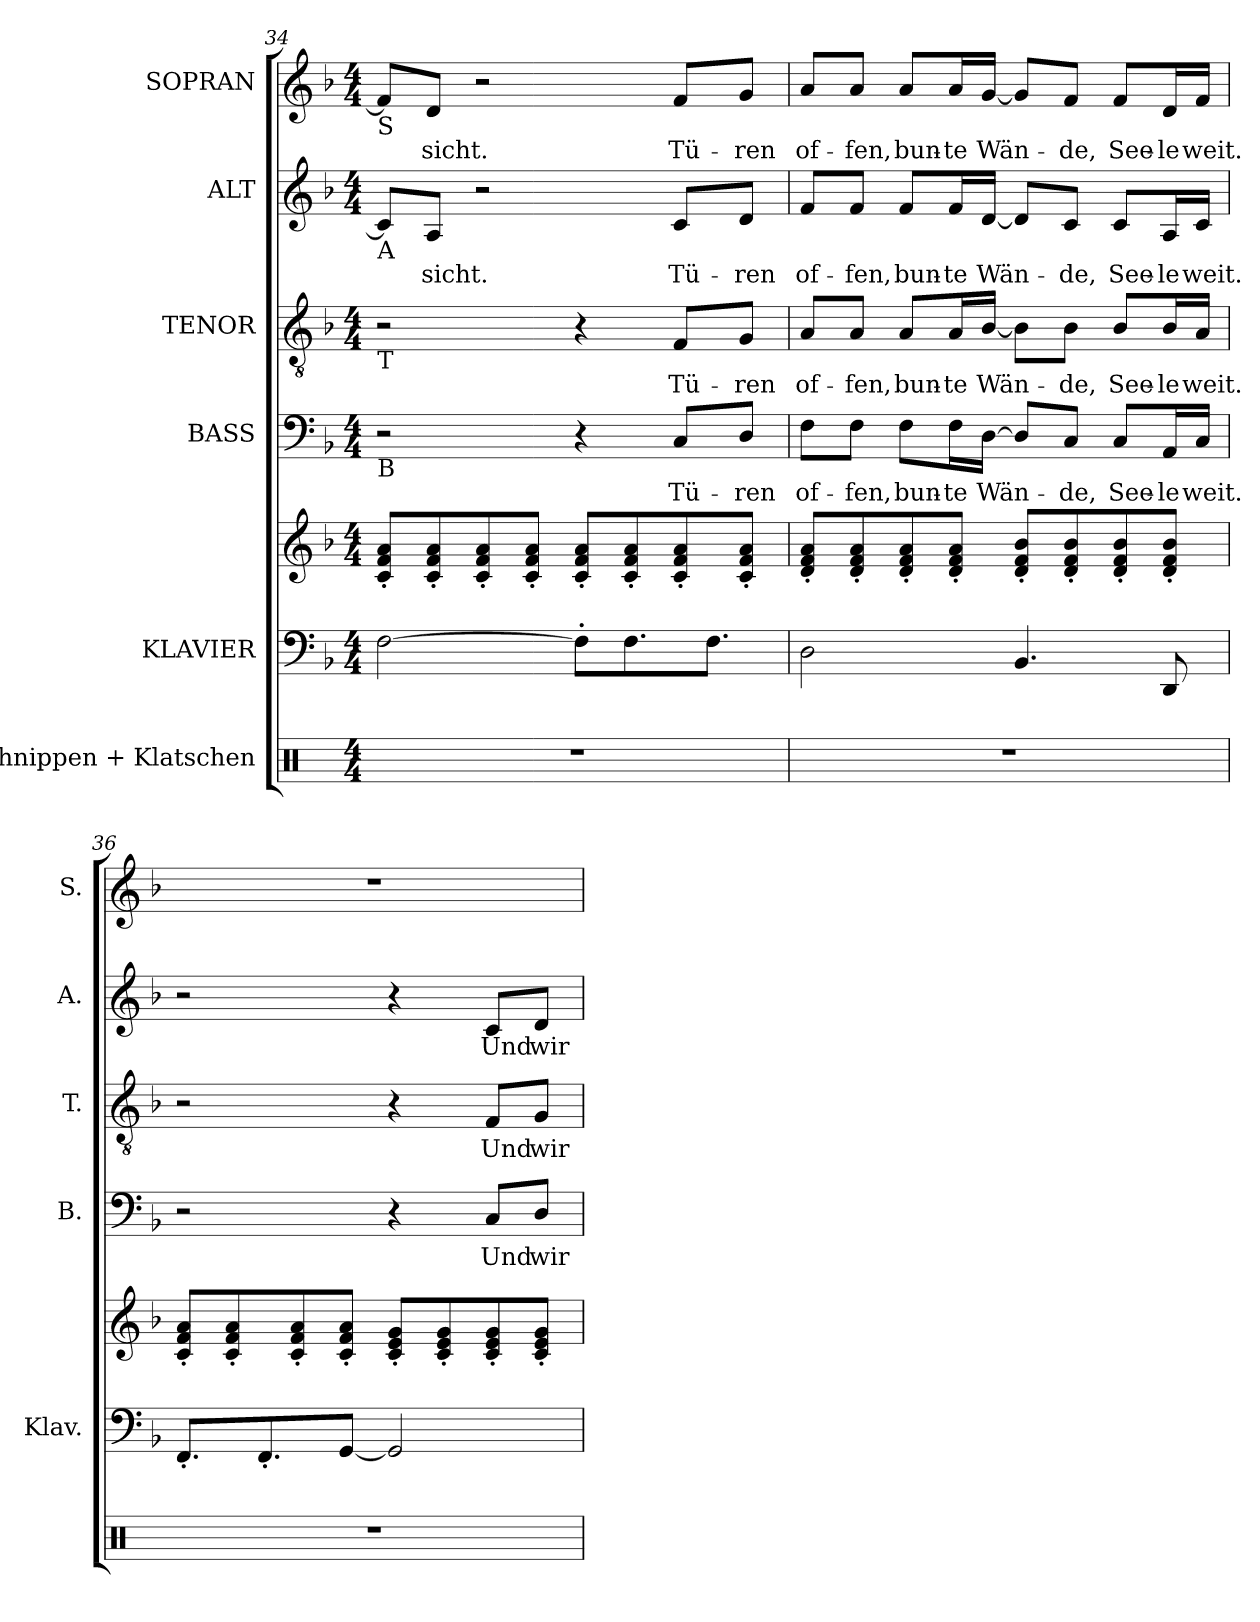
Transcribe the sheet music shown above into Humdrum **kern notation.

**kern	**kern	**kern	**kern	**text	**kern	**text	**kern	**text	**kern	**text
*part6	*part5	*part5	*part4	*part4	*part3	*part3	*part2	*part2	*part1	*part1
*staff7	*staff6	*staff5	*staff4	*staff4	*staff3	*staff3	*staff2	*staff2	*staff1	*staff1
*I"Schnippen + Klatschen	*I"KLAVIER	*	*I"BASS	*	*I"TENOR	*	*I"ALT	*	*I"SOPRAN	*
*	*I'Klav.	*	*I'B.	*	*I'T.	*	*I'A.	*	*I'S.	*
!!LO:PB:g=z
*clefX	*clefF4	*clefG2	*clefF4	*	*clefGv2	*	*clefG2	*	*clefG2	*
*	*	*	*	*	*ITrd7c12	*	*	*	*	*
*k[]	*k[b-]	*k[b-]	*k[b-]	*	*k[b-]	*	*k[b-]	*	*k[b-]	*
*C:	*d:	*d:	*d:	*	*d:	*	*d:	*	*d:	*
*M4/4	*M4/4	*M4/4	*M4/4	*	*M4/4	*	*M4/4	*	*M4/4	*
=34	=34	=34	=34	=34	=34	=34	=34	=34	=34	=34
!	!	!	!	!	!	!	!	!	!LO:TX:b:t=S	!
!	!	!	!	!	!	!	!LO:TX:b:t=A	!	!	!
!	!	!	!	!	!LO:TX:b:t=T	!	!	!	!	!
!	!	!	!LO:TX:b:t=B	!	!	!	!	!	!	!
1r	[>2Fi\	8ci/' 8fi' 8ai'L	2r	.	2r	.	8ci/L]	.	8fi/L]	.
!	!	!	!	!	!	!	!	!LO:LY:b:color=#000000	!	!
!	!	!	!	!	!	!	!	!	!	!LO:LY:b:color=#000000
.	.	8ci/' 8fi' 8ai'	.	.	.	.	8Ai/J	-sicht.	8di/J	-sicht.
.	.	8ci/' 8fi' 8ai'	.	.	.	.	2r	.	2r	.
.	.	8ci/' 8fi' 8ai'J	.	.	.	.	.	.	.	.
.	8F'i\L]	8ci/' 8fi' 8ai'L	4r	.	4r	.	.	.	.	.
.	8.Fi\	8ci/' 8fi' 8ai'	.	.	.	.	.	.	.	.
!	!	!	!	!LO:LY:b:color=#000000	!	!	!	!	!	!
!	!	!	!	!	!	!LO:LY:b:color=#000000	!	!	!	!
!	!	!	!	!	!	!	!	!LO:LY:b:color=#000000	!	!
!	!	!	!	!	!	!	!	!	!	!LO:LY:b:color=#000000
.	.	8ci/' 8fi' 8ai'	8Ci/L	Tü-	8FFi/L	Tü-	8ci/L	Tü-	8fi/L	Tü-
.	8.Fi\J	.	.	.	.	.	.	.	.	.
!	!	!	!	!LO:LY:b:color=#000000	!	!	!	!	!	!
!	!	!	!	!	!	!LO:LY:b:color=#000000	!	!	!	!
!	!	!	!	!	!	!	!	!LO:LY:b:color=#000000	!	!
!	!	!	!	!	!	!	!	!	!	!LO:LY:b:color=#000000
.	.	8ci/' 8fi' 8ai'J	8Di/J	-ren	8GGi/J	-ren	8di/J	-ren	8gi/J	-ren
=35	=35	=35	=35	=35	=35	=35	=35	=35	=35	=35
!	!	!	!	!LO:LY:b:color=#000000	!	!	!	!	!	!
!	!	!	!	!	!	!LO:LY:b:color=#000000	!	!	!	!
!	!	!	!	!	!	!	!	!LO:LY:b:color=#000000	!	!
!	!	!	!	!	!	!	!	!	!	!LO:LY:b:color=#000000
1r	2Di\	8di/' 8fi' 8ai'L	8Fi\L	of-	8AAi/L	of-	8fi/L	of-	8ai/L	of-
!	!	!	!	!LO:LY:b:color=#000000	!	!	!	!	!	!
!	!	!	!	!	!	!LO:LY:b:color=#000000	!	!	!	!
!	!	!	!	!	!	!	!	!LO:LY:b:color=#000000	!	!
!	!	!	!	!	!	!	!	!	!	!LO:LY:b:color=#000000
.	.	8di/' 8fi' 8ai'	8Fi\J	-fen,	8AAi/J	-fen,	8fi/J	-fen,	8ai/J	-fen,
!	!	!	!	!LO:LY:b:color=#000000	!	!	!	!	!	!
!	!	!	!	!	!	!LO:LY:b:color=#000000	!	!	!	!
!	!	!	!	!	!	!	!	!LO:LY:b:color=#000000	!	!
!	!	!	!	!	!	!	!	!	!	!LO:LY:b:color=#000000
.	.	8di/' 8fi' 8ai'	8Fi\L	bun-	8AAi/L	bun-	8fi/L	bun-	8ai/L	bun-
!	!	!	!	!LO:LY:b:color=#000000	!	!	!	!	!	!
!	!	!	!	!	!	!LO:LY:b:color=#000000	!	!	!	!
!	!	!	!	!	!	!	!	!LO:LY:b:color=#000000	!	!
!	!	!	!	!	!	!	!	!	!	!LO:LY:b:color=#000000
.	.	8di/' 8fi' 8ai'J	16Fi\L	-te	16AAi/L	-te	16fi/L	-te	16ai/L	-te
!	!	!	!	!LO:LY:b:color=#000000	!	!	!	!	!	!
!	!	!	!	!	!	!LO:LY:b:color=#000000	!	!	!	!
!	!	!	!	!	!	!	!	!LO:LY:b:color=#000000	!	!
!	!	!	!	!	!	!	!	!	!	!LO:LY:b:color=#000000
.	.	.	[>16Di\JJ	Wän-	[<16BB-i/JJ	Wän-	[<16di/JJ	Wän-	[<16gi/JJ	Wän-
.	4.BB-i/	8di/' 8fi' 8b-i'L	8Di/L]	.	8BB-i\L]	.	8di/L]	.	8gi/L]	.
!	!	!	!	!LO:LY:b:color=#000000	!	!	!	!	!	!
!	!	!	!	!	!	!LO:LY:b:color=#000000	!	!	!	!
!	!	!	!	!	!	!	!	!LO:LY:b:color=#000000	!	!
!	!	!	!	!	!	!	!	!	!	!LO:LY:b:color=#000000
.	.	8di/' 8fi' 8b-i'	8Ci/J	-de,	8BB-i\J	-de,	8ci/J	-de,	8fi/J	-de,
!	!	!	!	!LO:LY:b:color=#000000	!	!	!	!	!	!
!	!	!	!	!	!	!LO:LY:b:color=#000000	!	!	!	!
!	!	!	!	!	!	!	!	!LO:LY:b:color=#000000	!	!
!	!	!	!	!	!	!	!	!	!	!LO:LY:b:color=#000000
.	.	8di/' 8fi' 8b-i'	8Ci/L	See-	8BB-i/L	See-	8ci/L	See-	8fi/L	See-
!	!	!	!	!LO:LY:b:color=#000000	!	!	!	!	!	!
!	!	!	!	!	!	!LO:LY:b:color=#000000	!	!	!	!
!	!	!	!	!	!	!	!	!LO:LY:b:color=#000000	!	!
!	!	!	!	!	!	!	!	!	!	!LO:LY:b:color=#000000
.	8DDi/	8di/' 8fi' 8b-i'J	16AAi/L	-le	16BB-i/L	-le	16Ai/L	-le	16di/L	-le
!	!	!	!	!LO:LY:b:color=#000000	!	!	!	!	!	!
!	!	!	!	!	!	!LO:LY:b:color=#000000	!	!	!	!
!	!	!	!	!	!	!	!	!LO:LY:b:color=#000000	!	!
!	!	!	!	!	!	!	!	!	!	!LO:LY:b:color=#000000
.	.	.	16Ci/JJ	weit.	16AAi/JJ	weit.	16ci/JJ	weit.	16fi/JJ	weit.
=36	=36	=36	=36	=36	=36	=36	=36	=36	=36	=36
1r	8.FF'i/L	8ci/' 8fi' 8ai'L	2r	.	2r	.	2r	.	1r	.
.	.	8ci/' 8fi' 8ai'	.	.	.	.	.	.	.	.
.	8.FF'i/	.	.	.	.	.	.	.	.	.
.	.	8ci/' 8fi' 8ai'	.	.	.	.	.	.	.	.
.	[<8GGi/J	8ci/' 8fi' 8ai'J	.	.	.	.	.	.	.	.
.	2GGi/]	8ci/' 8ei' 8gi'L	4r	.	4r	.	4r	.	.	.
.	.	8ci/' 8ei' 8gi'	.	.	.	.	.	.	.	.
!	!	!	!	!LO:LY:b:color=#000000	!	!	!	!	!	!
!	!	!	!	!	!	!LO:LY:b:color=#000000	!	!	!	!
!	!	!	!	!	!	!	!	!LO:LY:b:color=#000000	!	!
.	.	8ci/' 8ei' 8gi'	8Ci/L	Und	8FFi/L	Und	8ci/L	Und	.	.
!	!	!	!	!LO:LY:b:color=#000000	!	!	!	!	!	!
!	!	!	!	!	!	!LO:LY:b:color=#000000	!	!	!	!
!	!	!	!	!	!	!	!	!LO:LY:b:color=#000000	!	!
.	.	8ci/' 8ei' 8gi'J	8Di/J	wir	8GGi/J	wir	8di/J	wir	.	.
=	=	=	=	=	=	=	=	=	=	=
*-	*-	*-	*-	*-	*-	*-	*-	*-	*-	*-
